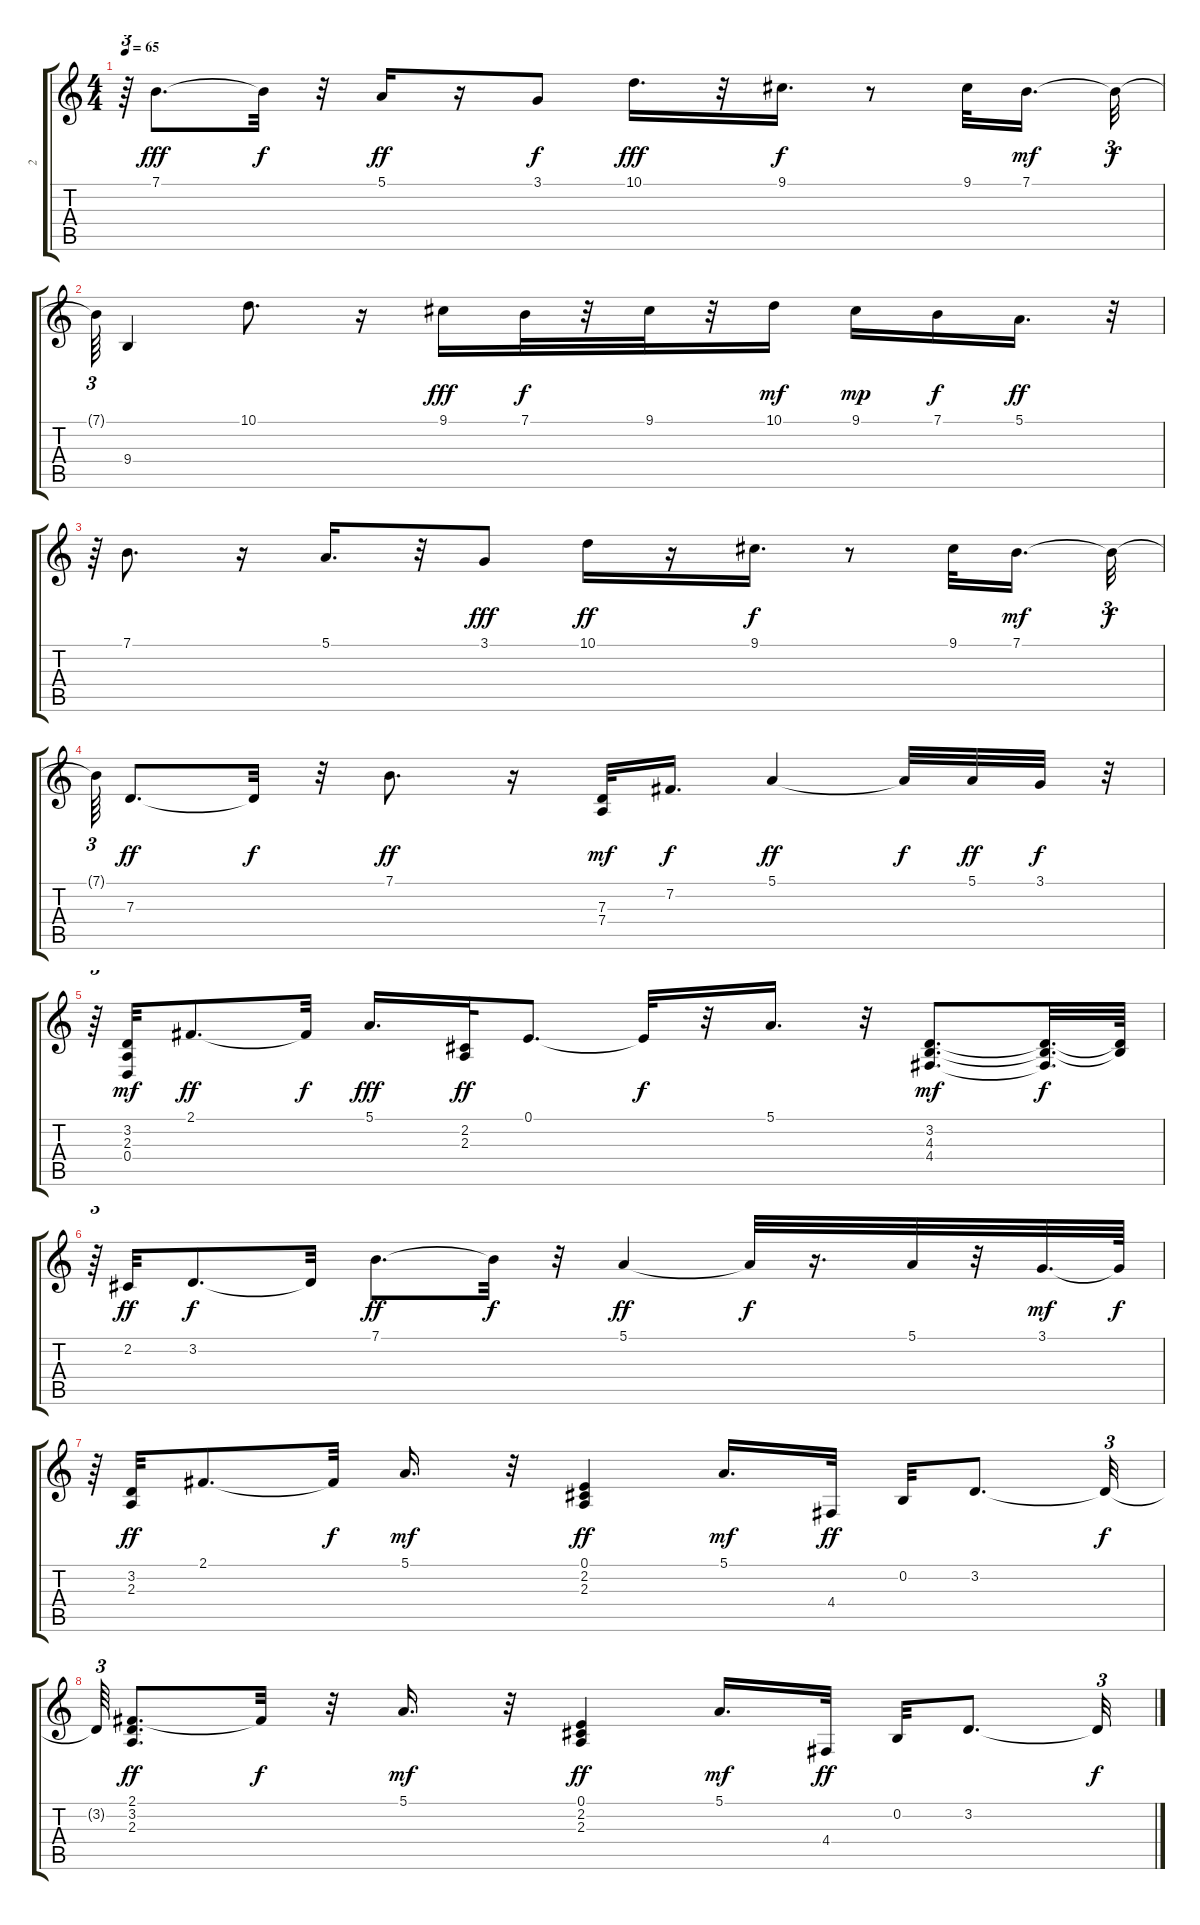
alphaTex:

\track ("2" "2") {instrument flute}
\staff {score tabs}
\tuning (E4 B3 G3 D3 A2 E2) {hide}
\ts (4 4)
\tempo 65
\clef g2
\ks c
r.64{tu (3 2) dy f} 7.1.8{d dy fff} 7.1{t}.32{dy f} r.32 5.1.16{dy ff} r.16 3.1.8{dy f} 10.1.16{d dy fff} r.32 9.1.16{d dy f} r.8 9.1.32 7.1.16{d dy mf beam splitsecondary} 7.1{t}.32{tu (3 2) dy f} |
7.1{t}.64{tu (3 2)} 9.4.4 10.1.8{d} r.16 9.1.16{dy fff} 7.1.32{dy f} r.32 9.1.32 r.32 10.1.16{dy mf} 9.1.16{dy mp} 7.1.16{dy f} 5.1.16{d dy ff} r.32{tu (3 2)} |
r.64{tu (3 2)} 7.1.8{d} r.16 5.1.16{d} r.32 3.1.8{dy fff} 10.1.16{dy ff} r.16 9.1.16{d dy f} r.8 9.1.32 7.1.16{d dy mf beam splitsecondary} 7.1{t}.32{tu (3 2) dy f} |
7.1{t}.64{tu (3 2)} 7.3.8{d dy ff} 7.3{t}.32{dy f} r.32 7.1.8{d dy ff} r.16 (7.3 7.4).32{dy mf} 7.2.16{d dy f} 5.1.4{dy ff} 5.1{t}.32{dy f} 5.1.32{dy ff} 3.1.32{dy f} r.32{tu (3 2)} |
r.64{tu (3 2)} (3.2 2.3 0.4).32{dy mf} 2.1.8{d dy ff} 2.1{t}.32{dy f} 5.1.16{d dy fff} (2.2 2.3).32{dy ff} 0.1.8{d} 0.1{t}.32{dy f} r.32 5.1.16{d} r.32 (3.2 4.3 4.4).8{d dy mf} (3.2{t} 4.3{t} 4.4{t}).32{d dy f} (3.2{t} 4.3{t}).64 |
r.64{tu (3 2)} 2.2.32{dy ff} 3.2.8{d dy f} 3.2{t}.32 7.1.8{d dy ff} 7.1{t}.32{dy f} r.32 5.1.4{dy ff} 5.1{t}.32{dy f} r.16{d} 5.1.32 r.32 3.1.32{d dy mf} 3.1{t}.64{dy f} |
r.64{tu (3 2)} (3.2 2.3).32{dy ff} 2.1.8{d} 2.1{t}.32{dy f} 5.1.16{d dy mf} r.32 (0.1 2.2 2.3).4{dy ff} 5.1.16{d dy mf} 4.4.32{dy ff} 0.2.32 3.2.8{d} 3.2{t}.32{tu (3 2) dy f} |
3.2{t}.64{tu (3 2)} (2.1 3.2 2.3).8{d dy ff} 2.1{t}.32{dy f} r.32 5.1.16{d dy mf} r.32 (0.1 2.2 2.3).4{dy ff} 5.1.16{d dy mf} 4.4.32{dy ff} 0.2.32 3.2.8{d} 3.2{t}.32{tu (3 2) dy f}
